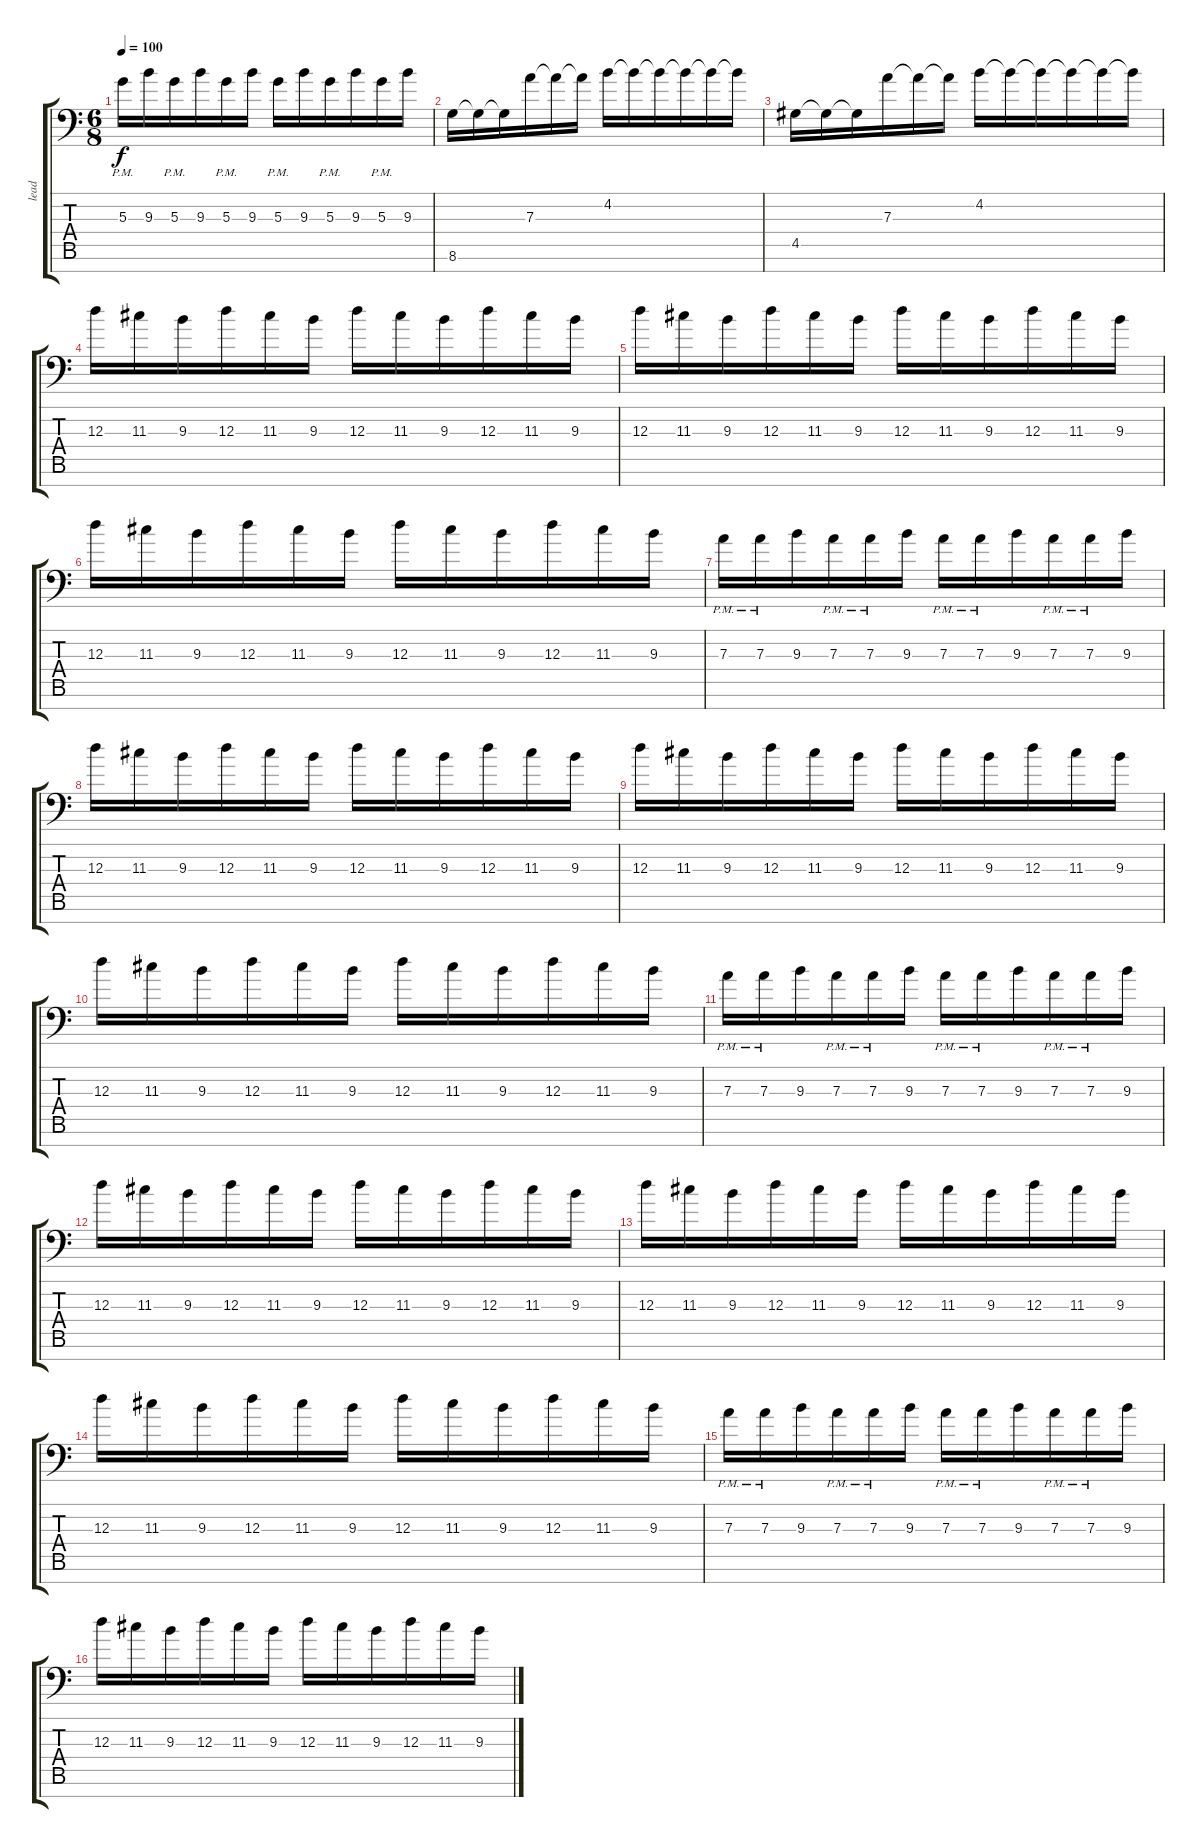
\track ("lead" "lead") {instrument distortionguitar}
\staff {score tabs}
\tuning (B3 G3 D3 A2 E2 B1 Gb1) {hide}
\ts (6 8)
\tempo 100
\clef f4
\ks c
5.3{pm}.16{dy f} 9.3.16 5.3{pm}.16 9.3.16 5.3{pm}.16 9.3.16 5.3{pm}.16 9.3.16 5.3{pm}.16 9.3.16 5.3{pm}.16 9.3.16 |
8.6.16 8.6{t}.16 8.6{t}.16 7.3.16 7.3{t}.16 7.3{t}.16 4.2.16 4.2{t}.16 4.2{t}.16 4.2{t}.16 4.2{t}.16 4.2{t}.16 |
4.5.16 4.5{t}.16 4.5{t}.16 7.3.16 7.3{t}.16 7.3{t}.16 4.2.16 4.2{t}.16 4.2{t}.16 4.2{t}.16 4.2{t}.16 4.2{t}.16 |
12.3.16 11.3.16 9.3.16 12.3.16 11.3.16 9.3.16 12.3.16 11.3.16 9.3.16 12.3.16 11.3.16 9.3.16 |
12.3.16 11.3.16 9.3.16 12.3.16 11.3.16 9.3.16 12.3.16 11.3.16 9.3.16 12.3.16 11.3.16 9.3.16 |
12.3.16 11.3.16 9.3.16 12.3.16 11.3.16 9.3.16 12.3.16 11.3.16 9.3.16 12.3.16 11.3.16 9.3.16 |
7.3{pm}.16 7.3{pm}.16 9.3.16 7.3{pm}.16 7.3{pm}.16 9.3.16 7.3{pm}.16 7.3{pm}.16 9.3.16 7.3{pm}.16 7.3{pm}.16 9.3.16 |
12.3.16 11.3.16 9.3.16 12.3.16 11.3.16 9.3.16 12.3.16 11.3.16 9.3.16 12.3.16 11.3.16 9.3.16 |
12.3.16 11.3.16 9.3.16 12.3.16 11.3.16 9.3.16 12.3.16 11.3.16 9.3.16 12.3.16 11.3.16 9.3.16 |
12.3.16 11.3.16 9.3.16 12.3.16 11.3.16 9.3.16 12.3.16 11.3.16 9.3.16 12.3.16 11.3.16 9.3.16 |
7.3{pm}.16 7.3{pm}.16 9.3.16 7.3{pm}.16 7.3{pm}.16 9.3.16 7.3{pm}.16 7.3{pm}.16 9.3.16 7.3{pm}.16 7.3{pm}.16 9.3.16 |
12.3.16 11.3.16 9.3.16 12.3.16 11.3.16 9.3.16 12.3.16 11.3.16 9.3.16 12.3.16 11.3.16 9.3.16 |
12.3.16 11.3.16 9.3.16 12.3.16 11.3.16 9.3.16 12.3.16 11.3.16 9.3.16 12.3.16 11.3.16 9.3.16 |
12.3.16 11.3.16 9.3.16 12.3.16 11.3.16 9.3.16 12.3.16 11.3.16 9.3.16 12.3.16 11.3.16 9.3.16 |
7.3{pm}.16 7.3{pm}.16 9.3.16 7.3{pm}.16 7.3{pm}.16 9.3.16 7.3{pm}.16 7.3{pm}.16 9.3.16 7.3{pm}.16 7.3{pm}.16 9.3.16 |
12.3.16 11.3.16 9.3.16 12.3.16 11.3.16 9.3.16 12.3.16 11.3.16 9.3.16 12.3.16 11.3.16 9.3.16
